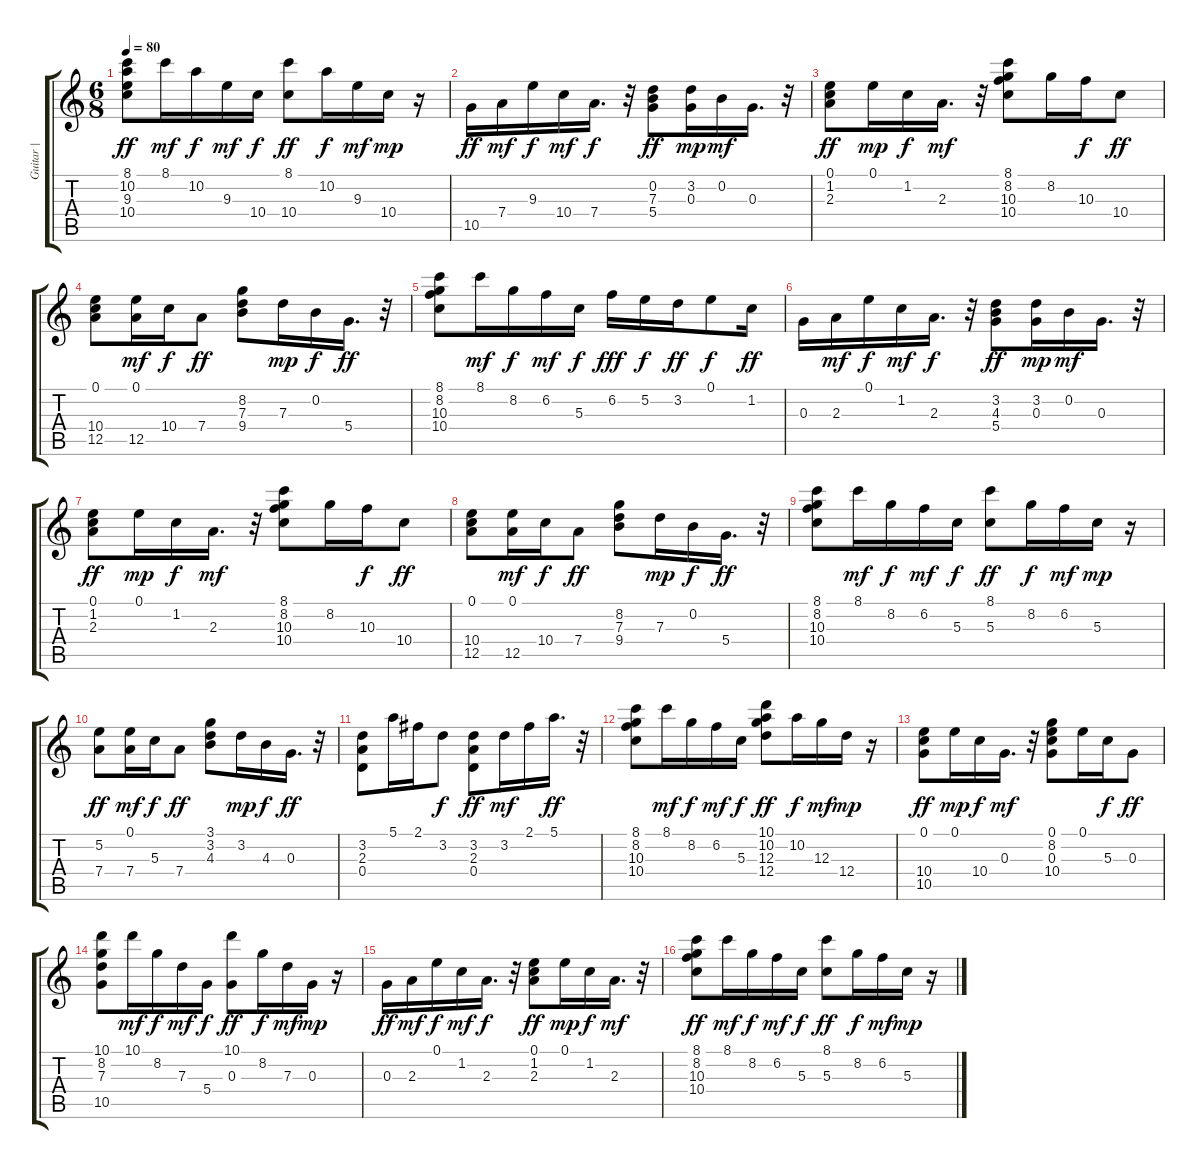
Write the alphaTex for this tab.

\track ("Guitar |" "Guitar |") {instrument acousticguitarsteel}
\staff {score tabs}
\tuning (E4 B3 G3 D3 A2 E2) {hide}
\ts (6 8)
\tempo 80
\clef g2
\ks c
(8.1 10.2 9.3 10.4).8{dy ff} 8.1.16{dy mf} 10.2.16{dy f} 9.3.16{dy mf} 10.4.16{dy f} (8.1 10.4).8{dy ff} 10.2.16{dy f} 9.3.16{dy mf} 10.4.16{dy mp} r.16 |
10.5.16{dy ff} 7.4.16{dy mf} 9.3.16{dy f} 10.4.16{dy mf} 7.4.16{d dy f} r.32 (0.2 7.3 5.4).8{dy ff} (3.2 0.3).16{dy mp} 0.2.16{dy mf} 0.3.16{d} r.32 |
(0.1 1.2 2.3).8{dy ff} 0.1.16{dy mp} 1.2.16{dy f} 2.3.16{d dy mf} r.32 (8.1 8.2 10.3 10.4).8 8.2.16 10.3.16{dy f} 10.4.8{dy ff} |
(0.1 10.4 12.5).8 (0.1 12.5).16{dy mf} 10.4.16{dy f} 7.4.8{dy ff} (8.2 7.3 9.4).8 7.3.16{dy mp} 0.2.16{dy f} 5.4.16{d dy ff} r.32 |
(8.1 8.2 10.3 10.4).8 8.1.16{dy mf} 8.2.16{dy f} 6.2.16{dy mf} 5.3.16{dy f} 6.2.16{dy fff} 5.2.16{dy f} 3.2.16{dy ff} 0.1.8{dy f} 1.2.16{dy ff} |
0.3.16 2.3.16{dy mf} 0.1.16{dy f} 1.2.16{dy mf} 2.3.16{d dy f} r.32 (3.2 4.3 5.4).8{dy ff} (3.2 0.3).16{dy mp} 0.2.16{dy mf} 0.3.16{d} r.32 |
(0.1 1.2 2.3).8{dy ff} 0.1.16{dy mp} 1.2.16{dy f} 2.3.16{d dy mf} r.32 (8.1 8.2 10.3 10.4).8 8.2.16 10.3.16{dy f} 10.4.8{dy ff} |
(0.1 10.4 12.5).8 (0.1 12.5).16{dy mf} 10.4.16{dy f} 7.4.8{dy ff} (8.2 7.3 9.4).8 7.3.16{dy mp} 0.2.16{dy f} 5.4.16{d dy ff} r.32 |
(8.1 8.2 10.3 10.4).8 8.1.16{dy mf} 8.2.16{dy f} 6.2.16{dy mf} 5.3.16{dy f} (8.1 5.3).8{dy ff} 8.2.16{dy f} 6.2.16{dy mf} 5.3.16{dy mp} r.16 |
(5.2 7.4).8{dy ff} (0.1 7.4).16{dy mf} 5.3.16{dy f} 7.4.8{dy ff} (3.1 3.2 4.3).8 3.2.16{dy mp} 4.3.16{dy f} 0.3.16{d dy ff} r.32 |
(3.2 2.3 0.4).8 5.1.16 2.1.16 3.2.8{dy f} (3.2 2.3 0.4).8{dy ff} 3.2.16{dy mf} 2.1.16 5.1.16{d dy ff} r.32 |
(8.1 8.2 10.3 10.4).8 8.1.16{dy mf} 8.2.16{dy f} 6.2.16{dy mf} 5.3.16{dy f} (10.1 10.2 12.3 12.4).8{dy ff} 10.2.16{dy f} 12.3.16{dy mf} 12.4.16{dy mp} r.16 |
(0.1 10.4 10.5).8{dy ff} 0.1.16{dy mp} 10.4.16{dy f} 0.3.16{d dy mf} r.32 (0.1 8.2 0.3 10.4).8 0.1.16 5.3.16{dy f} 0.3.8{dy ff} |
(10.1 8.2 7.3 10.5).8 10.1.16{dy mf} 8.2.16{dy f} 7.3.16{dy mf} 5.4.16{dy f} (10.1 0.3).8{dy ff} 8.2.16{dy f} 7.3.16{dy mf} 0.3.16{dy mp} r.16 |
0.3.16{dy ff} 2.3.16{dy mf} 0.1.16{dy f} 1.2.16{dy mf} 2.3.16{d dy f} r.32 (0.1 1.2 2.3).8{dy ff} 0.1.16{dy mp} 1.2.16{dy f} 2.3.16{d dy mf} r.32 |
(8.1 8.2 10.3 10.4).8{dy ff} 8.1.16{dy mf} 8.2.16{dy f} 6.2.16{dy mf} 5.3.16{dy f} (8.1 5.3).8{dy ff} 8.2.16{dy f} 6.2.16{dy mf} 5.3.16{dy mp} r.16
